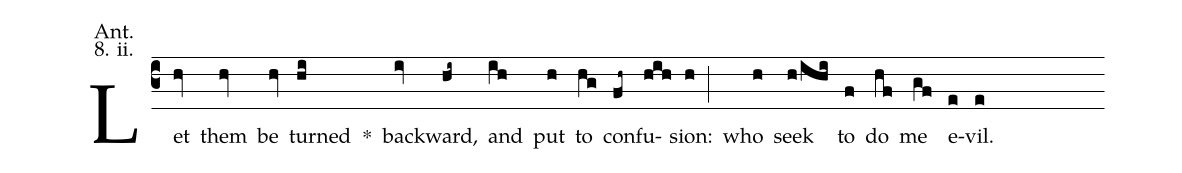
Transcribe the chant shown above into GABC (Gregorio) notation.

annotation: Ant.;
annotation: 8. ii.;
%%
(c3) Let(hv) them(hv) be(hv) turned(hi) <sp>*</sp>() back(iv)ward,(hi~) and(ih) put(h) to(hg) con(fh~)fu(hih)sion:(h;) who(h) seek(h/ihi) to(f) do(hf) me(gf) e(e)vil.(e)
